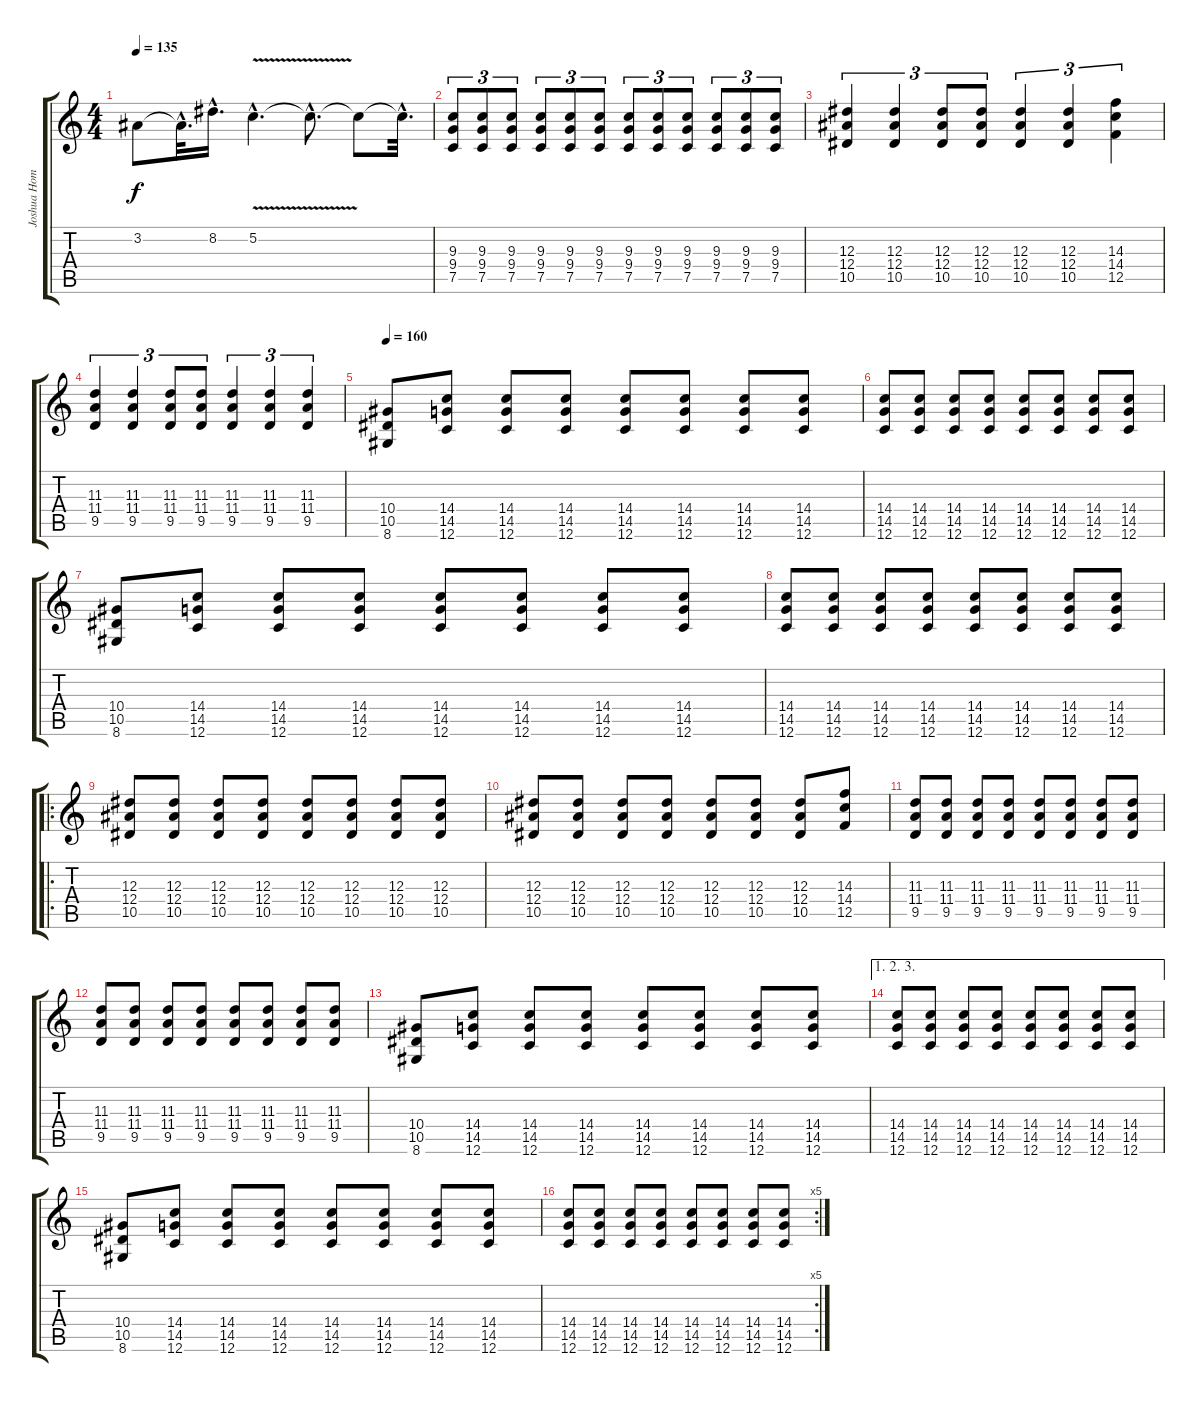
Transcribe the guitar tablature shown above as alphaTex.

\track ("Joshua Homme" "Joshua Hom") {instrument electricguitarjazz}
\staff {score tabs}
\tuning (C4 G3 Eb3 Bb2 F2 C2) {hide}
\ts (4 4)
\tempo 135
\clef g2
\ks c
3.2.8{dy f} 3.2{hac t}.32{d} 8.2{hac}.16{d} 5.2{v hac}.4{d} 5.2{hac t}.8{d} 5.2{t}.8 5.2{hac t}.32{d} |
(9.3 9.4 7.5).8{tu (3 2) instrument distortionguitar} (9.3 9.4 7.5).8{tu (3 2)} (9.3 9.4 7.5).8{tu (3 2)} (9.3 9.4 7.5).8{tu (3 2)} (9.3 9.4 7.5).8{tu (3 2)} (9.3 9.4 7.5).8{tu (3 2)} (9.3 9.4 7.5).8{tu (3 2)} (9.3 9.4 7.5).8{tu (3 2)} (9.3 9.4 7.5).8{tu (3 2)} (9.3 9.4 7.5).8{tu (3 2)} (9.3 9.4 7.5).8{tu (3 2)} (9.3 9.4 7.5).8{tu (3 2)} |
(12.3 12.4 10.5).4{tu (3 2)} (12.3 12.4 10.5).4{tu (3 2)} (12.3 12.4 10.5).8{tu (3 2)} (12.3 12.4 10.5).8{tu (3 2)} (12.3 12.4 10.5).4{tu (3 2)} (12.3 12.4 10.5).4{tu (3 2)} (14.3 14.4 12.5).4{tu (3 2)} |
(11.3 11.4 9.5).4{tu (3 2)} (11.3 11.4 9.5).4{tu (3 2)} (11.3 11.4 9.5).8{tu (3 2)} (11.3 11.4 9.5).8{tu (3 2)} (11.3 11.4 9.5).4{tu (3 2)} (11.3 11.4 9.5).4{tu (3 2)} (11.3 11.4 9.5).4{tu (3 2)} |
\tempo 160
(10.4 10.5 8.6).8 (14.4 14.5 12.6).8 (14.4 14.5 12.6).8 (14.4 14.5 12.6).8 (14.4 14.5 12.6).8 (14.4 14.5 12.6).8 (14.4 14.5 12.6).8 (14.4 14.5 12.6).8 |
(14.4 14.5 12.6).8 (14.4 14.5 12.6).8 (14.4 14.5 12.6).8 (14.4 14.5 12.6).8 (14.4 14.5 12.6).8 (14.4 14.5 12.6).8 (14.4 14.5 12.6).8 (14.4 14.5 12.6).8 |
(10.4 10.5 8.6).8 (14.4 14.5 12.6).8 (14.4 14.5 12.6).8 (14.4 14.5 12.6).8 (14.4 14.5 12.6).8 (14.4 14.5 12.6).8 (14.4 14.5 12.6).8 (14.4 14.5 12.6).8 |
(14.4 14.5 12.6).8 (14.4 14.5 12.6).8 (14.4 14.5 12.6).8 (14.4 14.5 12.6).8 (14.4 14.5 12.6).8 (14.4 14.5 12.6).8 (14.4 14.5 12.6).8 (14.4 14.5 12.6).8 |
\ro
(12.3 12.4 10.5).8 (12.3 12.4 10.5).8 (12.3 12.4 10.5).8 (12.3 12.4 10.5).8 (12.3 12.4 10.5).8 (12.3 12.4 10.5).8 (12.3 12.4 10.5).8 (12.3 12.4 10.5).8 |
(12.3 12.4 10.5).8 (12.3 12.4 10.5).8 (12.3 12.4 10.5).8 (12.3 12.4 10.5).8 (12.3 12.4 10.5).8 (12.3 12.4 10.5).8 (12.3 12.4 10.5).8 (14.3 14.4 12.5).8 |
(11.3 11.4 9.5).8 (11.3 11.4 9.5).8 (11.3 11.4 9.5).8 (11.3 11.4 9.5).8 (11.3 11.4 9.5).8 (11.3 11.4 9.5).8 (11.3 11.4 9.5).8 (11.3 11.4 9.5).8 |
(11.3 11.4 9.5).8 (11.3 11.4 9.5).8 (11.3 11.4 9.5).8 (11.3 11.4 9.5).8 (11.3 11.4 9.5).8 (11.3 11.4 9.5).8 (11.3 11.4 9.5).8 (11.3 11.4 9.5).8 |
(10.4 10.5 8.6).8 (14.4 14.5 12.6).8 (14.4 14.5 12.6).8 (14.4 14.5 12.6).8 (14.4 14.5 12.6).8 (14.4 14.5 12.6).8 (14.4 14.5 12.6).8 (14.4 14.5 12.6).8 |
\ae (1 2 3)
(14.4 14.5 12.6).8 (14.4 14.5 12.6).8 (14.4 14.5 12.6).8 (14.4 14.5 12.6).8 (14.4 14.5 12.6).8 (14.4 14.5 12.6).8 (14.4 14.5 12.6).8 (14.4 14.5 12.6).8 |
(10.4 10.5 8.6).8 (14.4 14.5 12.6).8 (14.4 14.5 12.6).8 (14.4 14.5 12.6).8 (14.4 14.5 12.6).8 (14.4 14.5 12.6).8 (14.4 14.5 12.6).8 (14.4 14.5 12.6).8 |
\rc 5
(14.4 14.5 12.6).8 (14.4 14.5 12.6).8 (14.4 14.5 12.6).8 (14.4 14.5 12.6).8 (14.4 14.5 12.6).8 (14.4 14.5 12.6).8 (14.4 14.5 12.6).8 (14.4 14.5 12.6).8
